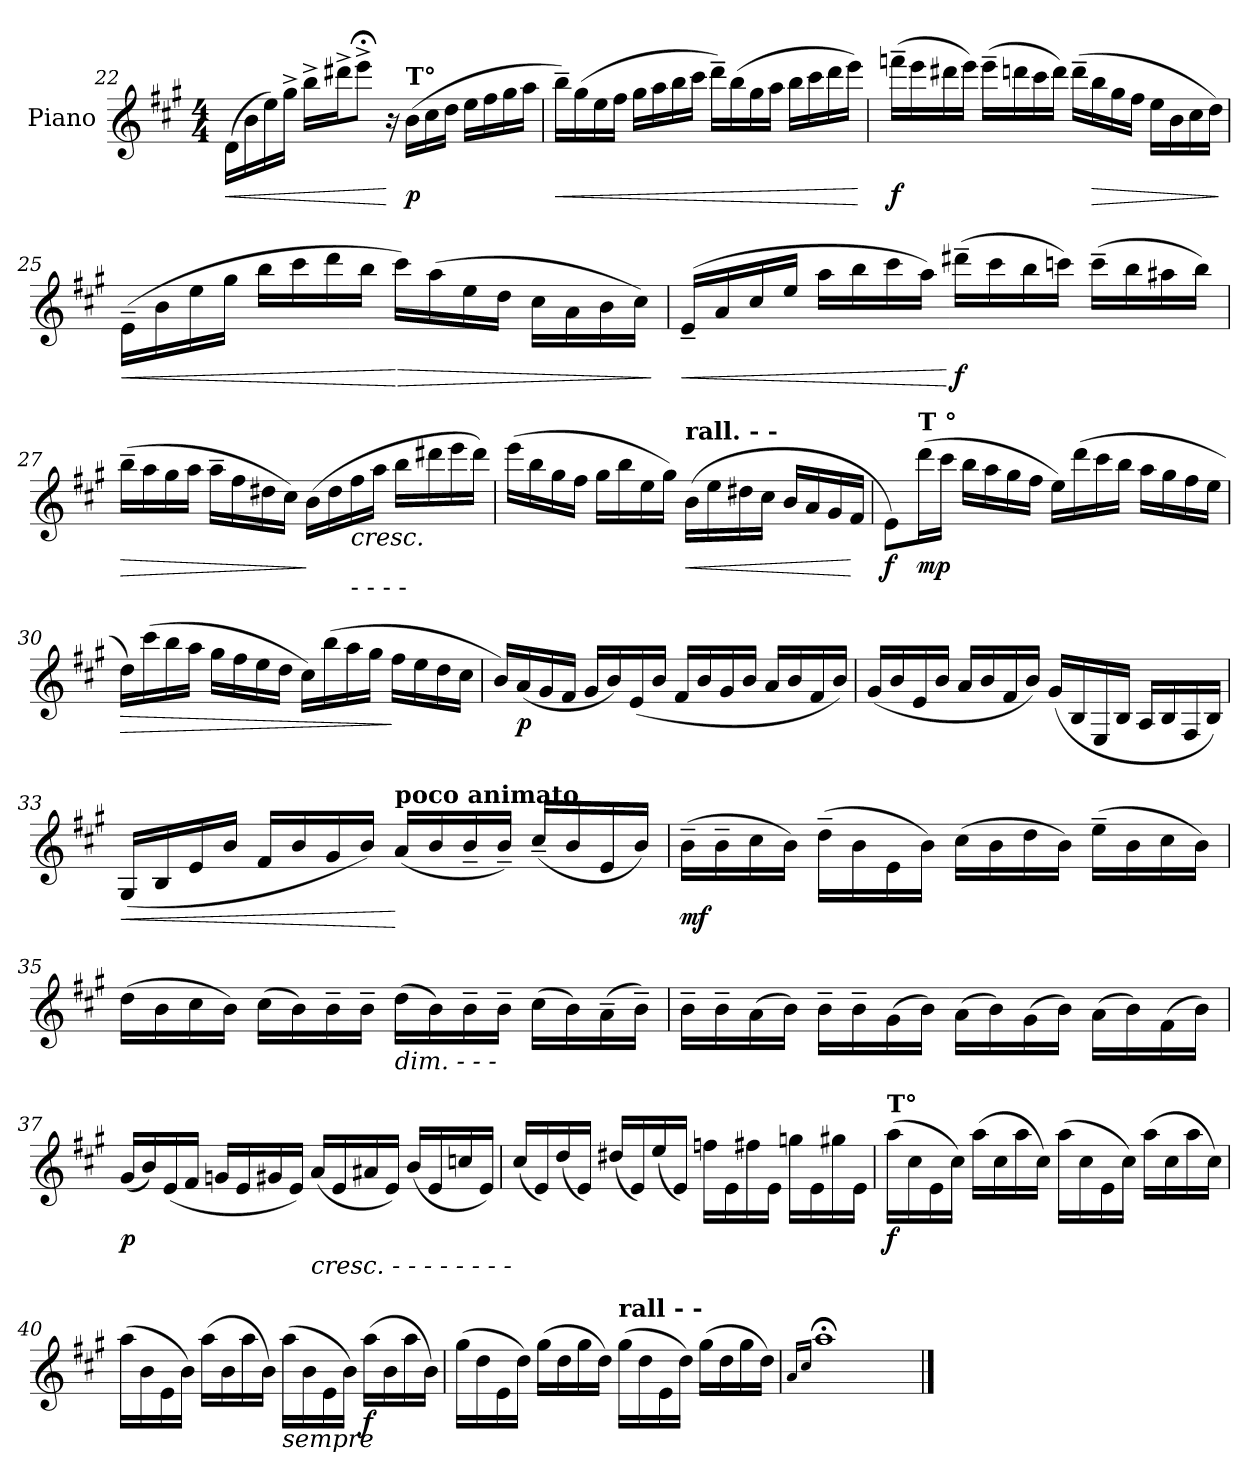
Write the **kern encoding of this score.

**kern	**dynam
*part1	*part1
*staff1	*staff1
*I"Piano	*
*I'Pno	*
*clefG2	*
*k[f#c#g#]	*
*M4/4	*
=22	=22
!	!LO:HP:b
(16d\LL	<
16b\	.
16ee\)	.
16gg#^\JJ	.
16bb^\LL	.
16ddd#X^\J	.
8eee;<^\J	.
16r	[
!LO:TX:a:B:t=T°	!
!	!LO:DY:b
(16b\LL	p
16cc#\	.
16dd\JJ	.
16ee\LL	.
16ff#\	.
16gg#\	.
16aa\JJ	.
!!LO:LB:g=z
=23	=23
!	!LO:HP:b
16bb~\LL)	<
(16gg#\	.
16ee\	.
16ff#\JJ	.
16gg#\LL	.
16aa\	.
16bb\	.
16ccc#\JJ	.
16ddd~\LL)	.
(16bb\	.
16gg#\	.
16aa\JJ	.
16bb\LL	.
16ccc#\	.
16ddd\	.
16eee\JJ)	.
.	[
=24	=24
!	!LO:DY:b
(16fffn~\LL	f
16eee\	.
16ddd#X\	.
16eee\JJ)	.
(16eee~\LL	.
16dddn\	.
16ccc#\	.
16ddd\JJ)	.
(16ddd~\LL	.
!	!LO:HP:b
16bb\	>
16gg#\	.
16ff#\JJ	.
16ee\LL	.
16b\	.
16cc#\	.
16dd\JJ)	.
.	]
!!LO:LB:g=z
=25	=25
!	!LO:HP:b
(16e~\LL	<
16b\	.
16ee\	.
16gg#\JJ	.
16bb\LL	.
16ccc#\	.
16ddd\	.
16bb\JJ	.
!	!LO:HP:n=1:b
16ccc#\LL)	[ >
(16aa\	.
16ee\	.
16dd\JJ	.
16cc#\LL	.
16a\	.
16b\	.
16cc#\JJ)	.
.	]
=26	=26
!	!LO:HP:b
(16e~/LL	<
16a/	.
16cc#/	.
16ee/JJ	.
16aa\LL	.
16bb\	.
16ccc#\	.
16aa\JJ)	.
!	!LO:DY:n=1:b
(16ddd#X~\LL	[ f
16ccc#\	.
16bb\	.
16cccn\JJ)	.
(16ccc~\LL	.
16bb\	.
16aa#X\	.
16bb\JJ)	.
!!LO:LB:g=z
=27	=27
!	!LO:HP:b
(16bb~\LL	>
16aa\	.
16gg#\	.
16aa\JJ	.
16aa~\LL	.
16ff#\	.
16dd#X\	.
16cc#\JJ)	.
(16b\LL	]
16dd#\	.
!LO:TX:b:i:t=cresc.	!
!LO:TX:b:t=-                 -                  -                   -	!
16ff#\	.
16aa\JJ	.
16bb\LL	.
16ddd#X\	.
16eee\	.
16ddd#\JJ)	.
=28	=28
(16eee\LL	.
16bb\	.
16gg#\	.
16ff#\JJ	.
16gg#\LL	.
16bb\	.
16ee\	.
16gg#\JJ)	.
!LO:TX:a:B:t=rall.    -            -	!
!	!LO:HP:b
(16b\LL	<
16ee\	.
16dd#X\	.
16cc#\JJ	.
16b/LL	.
16a/	.
16g#/	.
16f#/JJ	[
!!LO:LB:g=z
=29	=29
!	!LO:DY:b
8e\L)	f
!LO:TX:a:B:t=T °	!
!	!LO:DY:b
(16ddd\L	mp
16ccc#\JJ	.
16bb\LL	.
16aa\	.
16gg#\	.
16ff#\JJ	.
16ee\LL)	.
(16ddd\	.
16ccc#\	.
16bb\JJ	.
16aa\LL	.
16gg#\	.
16ff#\	.
16ee\JJ	.
=30	=30
!	!LO:HP:b
16dd\LL)	>
(16ccc#\	.
16bb\	.
16aa\JJ	.
16gg#\LL	.
16ff#\	.
16ee\	.
16dd\JJ	.
16cc#\LL)	.
(16bb\	.
16aa\	.
16gg#\JJ	.
16ff#\LL	]
16ee\	.
16dd\	.
16cc#\JJ	.
!!LO:LB:g=z
=31	=31
16b/LL)	.
!	!LO:DY:b
(16a/	p
16g#/	.
16f#/JJ	.
16g#/LL	.
16b/)	.
(16e/	.
16b/JJ	.
16f#/LL	.
16b/	.
16g#/	.
16b/JJ	.
16a/LL	.
16b/	.
16f#/	.
16b/JJ)	.
=32	=32
(16g#/LL	.
16b/	.
16e/	.
16b/JJ	.
16a/LL	.
16b/	.
16f#/	.
16b/JJ)	.
(16g#/LL	.
16B/	.
16E/	.
16B/JJ	.
16A/LL	.
16B/	.
16F#/	.
16B/JJ)	.
!!LO:LB:g=z
=33	=33
!	!LO:HP:b
(16G#/LL	<
16B/	.
16e/	.
16b/JJ	.
16f#/LL	.
16b/	.
16g#/	.
16b/JJ)	.
!LO:TX:a:B:t=poco animato	!
(16a/LL	[
16b/	.
16b~/	.
16b~/JJ)	.
(16cc#~/LL	.
16b/	.
16e/	.
16b/JJ)	.
=34	=34
!	!LO:DY:b
(16b~\LL	mf
16b~\	.
16cc#\	.
16b\JJ)	.
(16dd~\LL	.
16b\	.
16e\	.
16b\JJ)	.
(16cc#\LL	.
16b\	.
16dd\	.
16b\JJ)	.
(16ee~\LL	.
16b\	.
16cc#\	.
16b\JJ)	.
!!LO:LB:g=z
=35	=35
(16dd\LL	.
16b\	.
16cc#\	.
16b\JJ)	.
(16cc#\LL	.
16b\)	.
16b~\	.
16b~\JJ	.
!LO:TX:b:i:t=dim.        -              -               -	!
(16dd\LL	.
16b\)	.
16b~\	.
16b~\JJ	.
(16cc#\LL	.
16b\)	.
(16a~\	.
16b~\JJ)	.
=36	=36
16b~\LL	.
16b~\	.
(16a\	.
16b\JJ)	.
16b~\LL	.
16b~\	.
(16g#\	.
16b\JJ)	.
(16a\LL	.
16b\)	.
(16g#\	.
16b\JJ)	.
(16a\LL	.
16b\)	.
(16f#\	.
16b\JJ)	.
!!LO:LB:g=z
=37	=37
!	!LO:DY:b
(16g#/LL	p
16b/)	.
(16e/	.
16f#/JJ	.
16gn/LL	.
16e/	.
16g#X/	.
16e/JJ)	.
!LO:TX:b:i:t=cresc.            -               -                -                   -                 -                    -                   -                 -	!
(16a/LL	.
16e/	.
16a#X/	.
16e/JJ)	.
(16b/LL	.
16e/	.
16ccn/	.
16e/JJ)	.
=38	=38
(16cc#/LL	.
16e/)	.
(16dd/	.
16e/JJ)	.
(16dd#X/LL	.
16e/)	.
(16ee/	.
16e/JJ)	.
16ffn\LL	.
16e\	.
16ff#X\	.
16e\JJ	.
16ggn\LL	.
16e\	.
16gg#X\	.
16e\JJ	.
!!LO:PB:g=z
=39	=39
!LO:TX:a:B:t=T°	!
!	!LO:DY:b
(16aa\LL	f
16cc#\	.
16e\	.
16cc#\JJ)	.
(16aa\LL	.
16cc#\	.
16aa\	.
16cc#\JJ)	.
(16aa\LL	.
16cc#\	.
16e\	.
16cc#\JJ)	.
(16aa\LL	.
16cc#\	.
16aa\	.
16cc#\JJ)	.
=40	=40
(16aa\LL	.
16b\	.
16e\	.
16b\JJ)	.
(16aa\LL	.
16b\	.
16aa\	.
16b\JJ)	.
!LO:TX:b:i:t=sempre	!
(16aa\LL	.
16b\	.
16e\	.
16b\JJ)	.
!	!LO:DY:b
(16aa\LL	f
16b\	.
16aa\	.
16b\JJ)	.
=41	=41
(16gg#\LL	.
16dd\	.
16e\	.
16dd\JJ)	.
(16gg#\LL	.
16dd\	.
16gg#\	.
16dd\JJ)	.
!LO:TX:a:B:t=rall       -        -	!
(16gg#\LL	.
16dd\	.
16e\	.
16dd\JJ)	.
(16gg#\LL	.
16dd\	.
16gg#\	.
16dd\JJ)	.
!!LO:LB:g=z
=42	=42
16qa/LL	.
16qcc#/JJ	.
1aa;<	.
==	==
*-	*-
